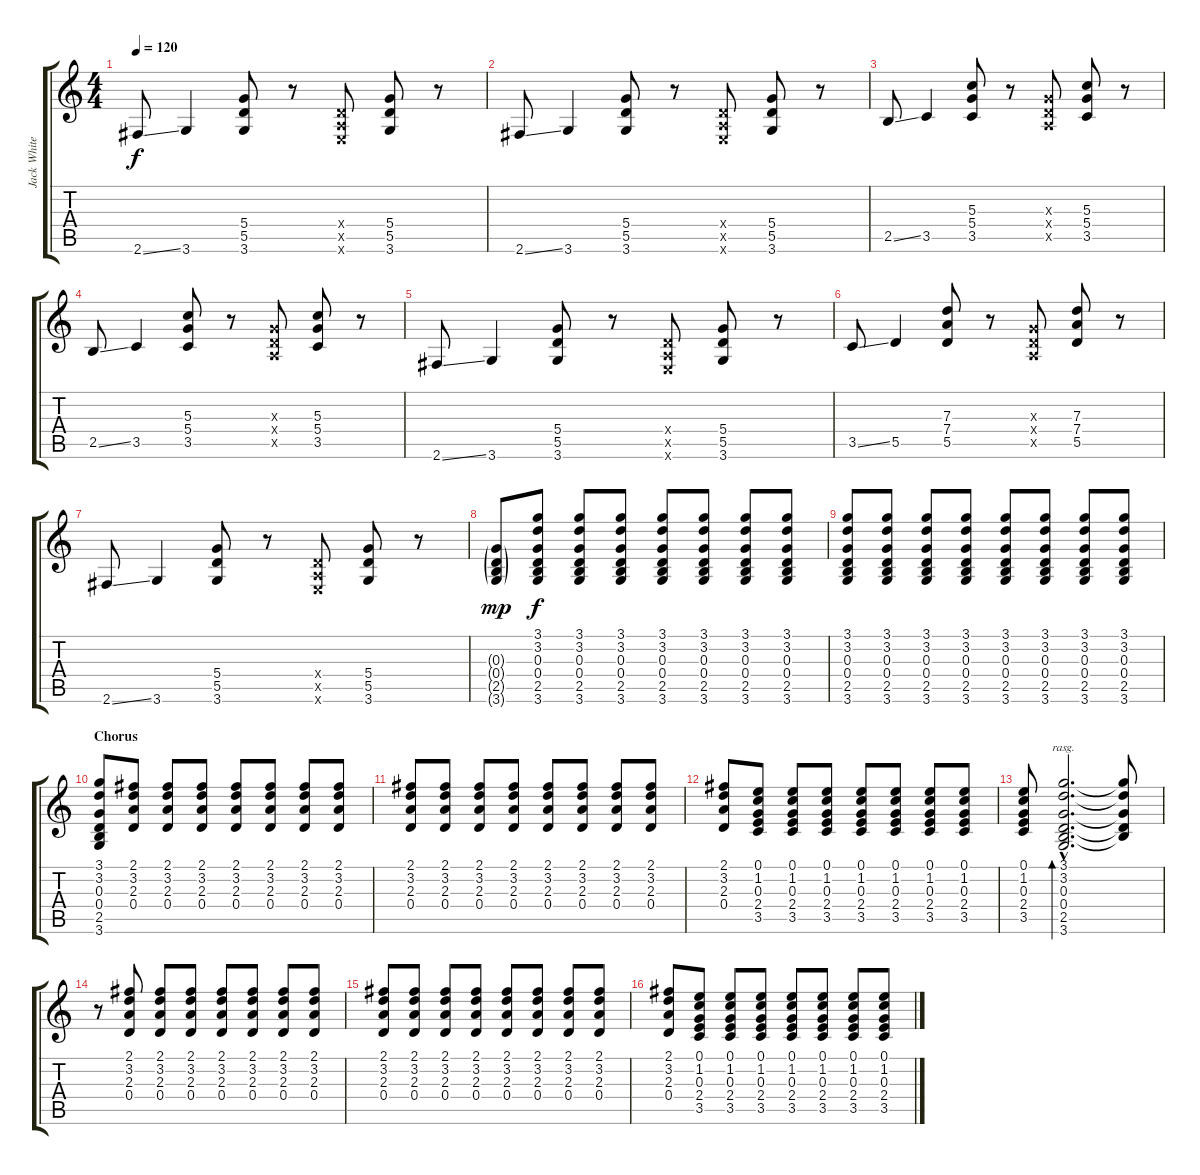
\track ("Jack White" "Jack White") {instrument acousticguitarsteel}
\staff {score tabs}
\tuning (E4 B3 G3 D3 A2 E2) {hide}
\ts (4 4)
\tempo 120
\clef g2
\ks c
2.6{ss}.8{dy f} 3.6.4 (5.4 5.5 3.6).8 r.8 (0.4{x} 0.5{x} 0.6{x}).8 (5.4 5.5 3.6).8 r.8 |
2.6{ss}.8 3.6.4 (5.4 5.5 3.6).8 r.8 (0.4{x} 0.5{x} 0.6{x}).8 (5.4 5.5 3.6).8 r.8 |
2.5{ss}.8 3.5.4 (5.3 5.4 3.5).8 r.8 (0.3{x} 0.4{x} 0.5{x}).8 (5.3 5.4 3.5).8 r.8 |
2.5{ss}.8 3.5.4 (5.3 5.4 3.5).8 r.8 (0.3{x} 0.4{x} 0.5{x}).8 (5.3 5.4 3.5).8 r.8 |
2.6{ss}.8 3.6.4 (5.4 5.5 3.6).8 r.8 (0.4{x} 0.5{x} 0.6{x}).8 (5.4 5.5 3.6).8 r.8 |
3.5{ss}.8 5.5.4 (7.3 7.4 5.5).8 r.8 (0.3{x} 0.4{x} 0.5{x}).8 (7.3 7.4 5.5).8 r.8 |
2.6{ss}.8 3.6.4 (5.4 5.5 3.6).8 r.8 (0.4{x} 0.5{x} 0.6{x}).8 (5.4 5.5 3.6).8 r.8 |
(0.3{g} 0.4{g} 2.5{g} 3.6{g}).8{dy mp} (3.1 3.2 0.3 0.4 2.5 3.6).8{dy f} (3.1 3.2 0.3 0.4 2.5 3.6).8 (3.1 3.2 0.3 0.4 2.5 3.6).8 (3.1 3.2 0.3 0.4 2.5 3.6).8 (3.1 3.2 0.3 0.4 2.5 3.6).8 (3.1 3.2 0.3 0.4 2.5 3.6).8 (3.1 3.2 0.3 0.4 2.5 3.6).8 |
(3.1 3.2 0.3 0.4 2.5 3.6).8 (3.1 3.2 0.3 0.4 2.5 3.6).8 (3.1 3.2 0.3 0.4 2.5 3.6).8 (3.1 3.2 0.3 0.4 2.5 3.6).8 (3.1 3.2 0.3 0.4 2.5 3.6).8 (3.1 3.2 0.3 0.4 2.5 3.6).8 (3.1 3.2 0.3 0.4 2.5 3.6).8 (3.1 3.2 0.3 0.4 2.5 3.6).8 |
\section ("" "Chorus")
(3.1 3.2 0.3 0.4 2.5 3.6).8 (2.1 3.2 2.3 0.4).8 (2.1 3.2 2.3 0.4).8 (2.1 3.2 2.3 0.4).8 (2.1 3.2 2.3 0.4).8 (2.1 3.2 2.3 0.4).8 (2.1 3.2 2.3 0.4).8 (2.1 3.2 2.3 0.4).8 |
(2.1 3.2 2.3 0.4).8 (2.1 3.2 2.3 0.4).8 (2.1 3.2 2.3 0.4).8 (2.1 3.2 2.3 0.4).8 (2.1 3.2 2.3 0.4).8 (2.1 3.2 2.3 0.4).8 (2.1 3.2 2.3 0.4).8 (2.1 3.2 2.3 0.4).8 |
(2.1 3.2 2.3 0.4).8 (0.1 1.2 0.3 2.4 3.5).8 (0.1 1.2 0.3 2.4 3.5).8 (0.1 1.2 0.3 2.4 3.5).8 (0.1 1.2 0.3 2.4 3.5).8 (0.1 1.2 0.3 2.4 3.5).8 (0.1 1.2 0.3 2.4 3.5).8 (0.1 1.2 0.3 2.4 3.5).8 |
(0.1 1.2 0.3 2.4 3.5).8 (3.1{hac} 3.2{hac} 0.3{hac} 0.4{hac} 2.5{hac} 3.6{hac}).2{d bd 60 rasg ii} (3.1{t} 3.2{t} 0.3{t} 0.4{t} 2.5{t}).8 |
r.8 (2.1 3.2 2.3 0.4).8 (2.1 3.2 2.3 0.4).8 (2.1 3.2 2.3 0.4).8 (2.1 3.2 2.3 0.4).8 (2.1 3.2 2.3 0.4).8 (2.1 3.2 2.3 0.4).8 (2.1 3.2 2.3 0.4).8 |
(2.1 3.2 2.3 0.4).8 (2.1 3.2 2.3 0.4).8 (2.1 3.2 2.3 0.4).8 (2.1 3.2 2.3 0.4).8 (2.1 3.2 2.3 0.4).8 (2.1 3.2 2.3 0.4).8 (2.1 3.2 2.3 0.4).8 (2.1 3.2 2.3 0.4).8 |
(2.1 3.2 2.3 0.4).8 (0.1 1.2 0.3 2.4 3.5).8 (0.1 1.2 0.3 2.4 3.5).8 (0.1 1.2 0.3 2.4 3.5).8 (0.1 1.2 0.3 2.4 3.5).8 (0.1 1.2 0.3 2.4 3.5).8 (0.1 1.2 0.3 2.4 3.5).8 (0.1 1.2 0.3 2.4 3.5).8
